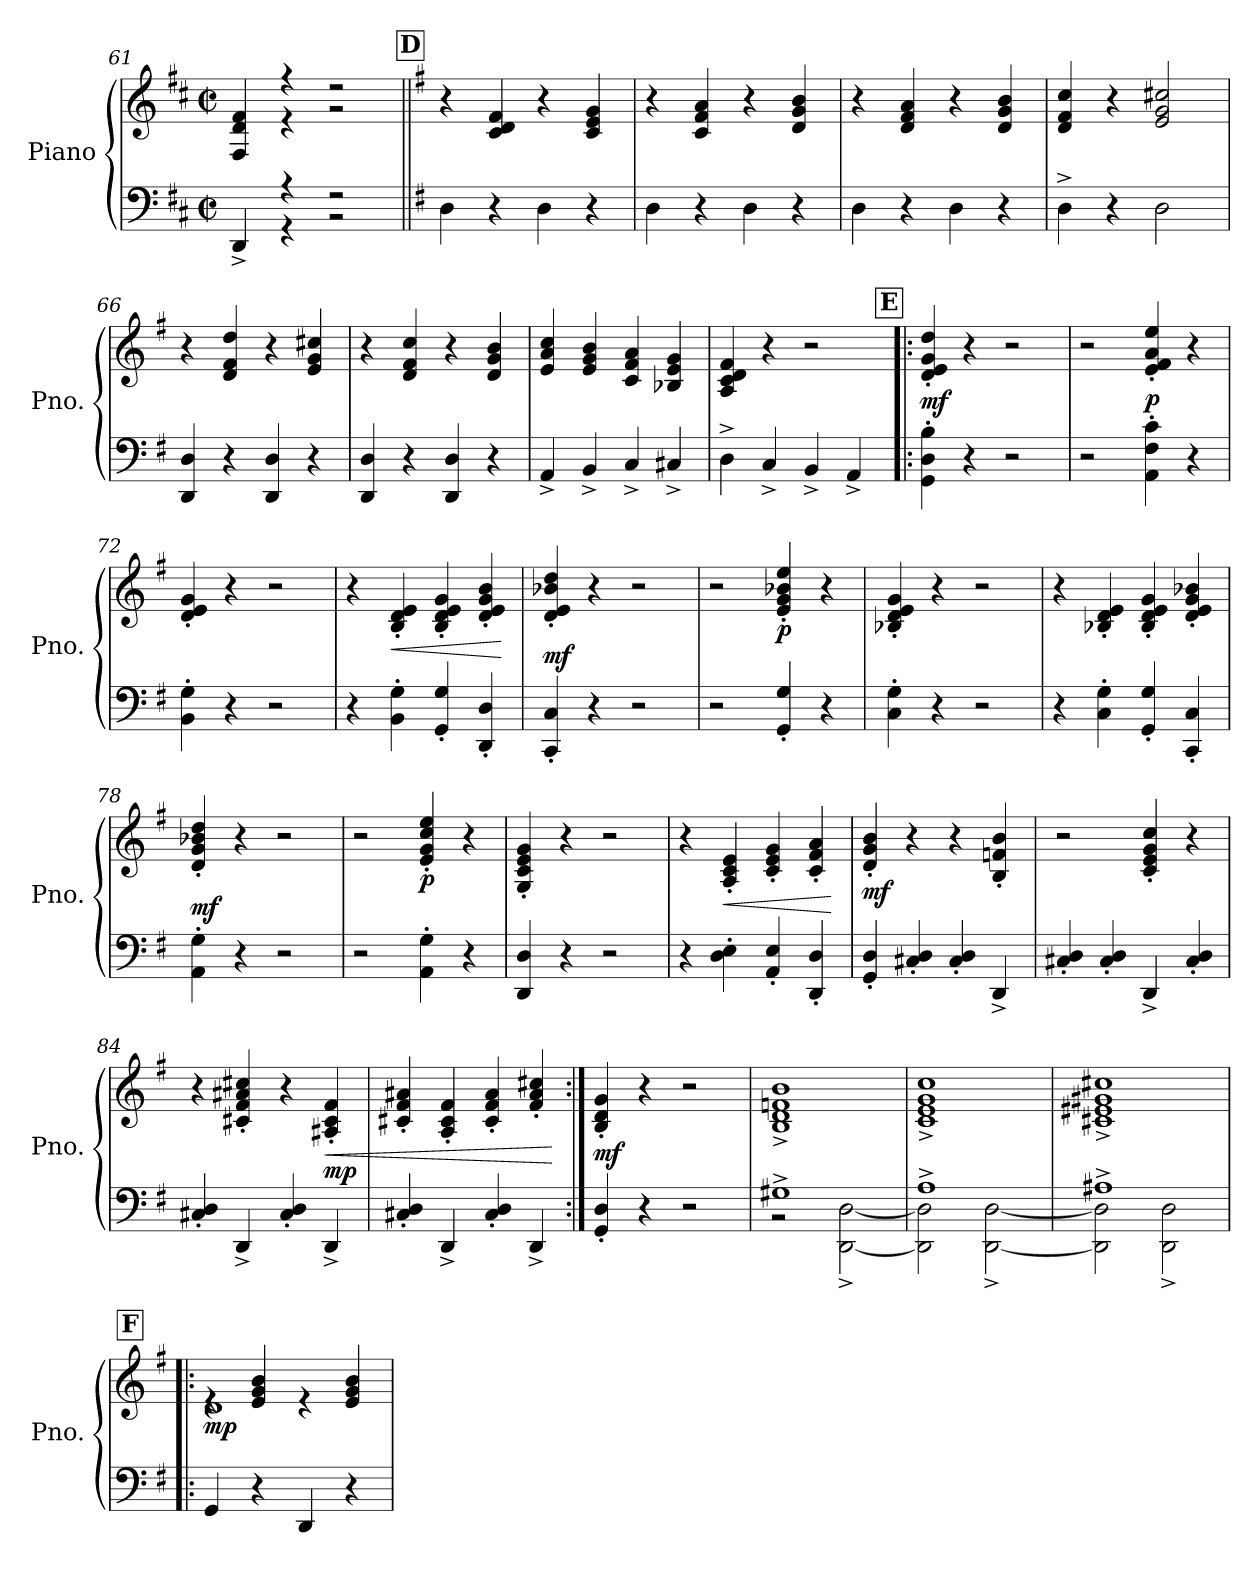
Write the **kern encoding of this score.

**kern	**kern	**dynam
*part1	*part1	*part1
*staff2	*staff1	*staff1/2
*I"Piano	*	*
*I'Pno.	*	*
*clefF4	*clefG2	*
*k[f#c#]	*k[f#c#]	*
*M4/4	*M4/4	*
*met(c|)	*met(c|)	*
=61	=61	=61
*^	*^	*
4DD^/	4ryy	4F#/ 4d/ 4f#/	4ryy	.
4r	4r	4r	4r	.
2r	2r	2r	2r	.
*v	*v	*	*	*
*	*v	*v	*
!!LO:REH:place=s1:a:B:fs=14:t=D
=62||	=62||	=62||
*k[f#]	*k[f#]	*
4D\	4r	.
4r	4c/ 4d/ 4f#/	.
4D\	4r	.
4r	4c/ 4e/ 4g/	.
=63	=63	=63
4D\	4r	.
4r	4c/ 4f#/ 4a/	.
4D\	4r	.
4r	4d/ 4g/ 4b/	.
=64	=64	=64
4D\	4r	.
4r	4d/ 4f#/ 4a/	.
4D\	4r	.
4r	4d/ 4g/ 4b/	.
=65	=65	=65
4D^\	4d/ 4f#/ 4cc/	.
4r	4r	.
2D\	2e/ 2g/ 2cc#X/	.
!!LO:LB:g=z
=66	=66	=66
4DD/ 4D/	4r	.
4r	4d/ 4f#/ 4dd/	.
4DD/ 4D/	4r	.
4r	4e/ 4g/ 4cc#X/	.
=67	=67	=67
4DD/ 4D/	4r	.
4r	4d/ 4f#/ 4cc/	.
4DD/ 4D/	4r	.
4r	4d/ 4g/ 4b/	.
=68	=68	=68
4AA^/	4e/ 4a/ 4cc/	.
4BB^/	4e/ 4g/ 4b/	.
4C^/	4c/ 4f#/ 4a/	.
4C#X^/	4B-X/ 4e/ 4g/	.
=69	=69	=69
4D^\	4A/ 4c/ 4d/ 4f#/	.
4C^/	4r	.
4BB^/	2r	.
4AA^/	.	.
!!LO:REH:place=s1:a:B:fs=14:t=E
=70!|:	=70!|:	=70!|:
!	!	!LO:DY:b
4GG\' 4D\' 4B\'	4d/' 4e/' 4g/' 4dd/'	mf
4r	4r	.
2r	2r	.
=71	=71	=71
2r	2r	.
!	!	!LO:DY:a=2
4AA\' 4F#\' 4c\'	4e/' 4f#/' 4a/' 4ee/'	p
4r	4r	.
=72	=72	=72
4BB\' 4G\'	4d/' 4e/' 4g/'	.
4r	4r	.
2r	2r	.
=73	=73	=73
4r	4r	.
!	!	!LO:HP:b
4BB\' 4G\'	4B/' 4d/' 4e/'	<
4GG/' 4G/'	4B/' 4d/' 4e/' 4g/'	.
4DD/' 4D/'	4d/' 4e/' 4g/' 4b/'	.
.	.	[
!!LO:PB:g=z
=74	=74	=74
!	!	!LO:DY:a=2
4CC/' 4C/'	4d/' 4e/' 4b-X/' 4dd/'	mf
4r	4r	.
2r	2r	.
=75	=75	=75
2r	2r	.
!	!	!LO:DY:b
4GG/' 4G/'	4e/' 4g/' 4b-X/' 4ee/'	p
4r	4r	.
=76	=76	=76
4C\' 4G\'	4B-X/' 4d/' 4e/' 4g/'	.
4r	4r	.
2r	2r	.
=77	=77	=77
4r	4r	.
4C\' 4G\'	4B-X/' 4d/' 4e/'	.
4GG/' 4G/'	4B-/' 4d/' 4e/' 4g/'	.
4CC/' 4C/'	4d/' 4e/' 4g/' 4b-X/'	.
=78	=78	=78
!	!	!LO:DY:a=2
4AA\' 4G\'	4d/' 4g/' 4b-X/' 4dd/'	mf
4r	4r	.
2r	2r	.
=79	=79	=79
2r	2r	.
!	!	!LO:DY:b
4AA\' 4G\'	4e/' 4g/' 4cc/' 4ee/'	p
4r	4r	.
=80	=80	=80
4DD/ 4D/	4G/' 4c/' 4e/' 4g/'	.
4r	4r	.
2r	2r	.
=81	=81	=81
4r	4r	.
!	!	!LO:HP:b
4D\' 4E\'	4A/' 4c/' 4e/'	<
4AA/' 4E/'	4c/' 4e/' 4g/'	.
4DD/' 4D/'	4c/' 4f#/' 4a/'	.
.	.	[
!!LO:LB:g=z
=82	=82	=82
!	!	!LO:DY:b
4GG/' 4D/'	4d/' 4g/' 4b/'	mf
4C#X/' 4D/'	4r	.
4C#/' 4D/'	4r	.
4DD^/	4B/' 4fn/' 4b/'	.
=83	=83	=83
4C#X/' 4D/'	2r	.
4C#/' 4D/'	.	.
4DD^/	4c/' 4e/' 4g/' 4cc/'	.
4C#/' 4D/'	4r	.
=84	=84	=84
4C#X/' 4D/'	4r	.
4DD^/	4c#X/' 4f#/' 4a#X/' 4cc#X/'	.
4C#/' 4D/'	4r	.
!	!	!LO:HP:b
!	!	!LO:DY:n=1:a=2
4DD^/	4A#X/' 4c#/' 4f#/'	< mp
=85	=85	=85
4C#X/' 4D/'	4c#X/' 4f#/' 4a#X/'	.
4DD^/	4A/' 4c#/' 4f#/'	.
4C#/' 4D/'	4c#/' 4f#/' 4a#/'	.
4DD^/	4f#/' 4a#/' 4cc#X/'	.
.	.	[
=86:|!	=86:|!	=86:|!
!	!	!LO:DY:a=2
4GG/' 4D/'	4B/' 4d/' 4g/'	mf
4r	4r	.
2r	2r	.
=87	=87	=87
*^	*	*
1G#X^	2r	1B^ 1d^ 1fn^ 1b^	.
.	[2DD\^ [2D\^	.	.
=88	=88	=88	=88
1A^	2DD\] 2D\]	1c^ 1e^ 1g^ 1cc^	.
.	[2DD\^ [2D\^	.	.
!!LO:LB:g=z
=89	=89	=89	=89
1A#X^	2DD\] 2D\]	1c#X^ 1e#X^ 1g#X^ 1cc#X^	.
.	2DD\^ 2D\^	.	.
!!LO:REH:place=s1:a:B:fs=14:t=F
=90!|:	=90!|:	=90!|:	=90!|:
*	*	*^	*
!	!	!	!	!LO:DY:b
*v	*v	*	*	*
4GG/	4re	1d	mp
4r	4e/ 4g/ 4b/	.	.
4DD/	4re	.	.
4r	4e/ 4g/ 4b/	.	.
*	*v	*v	*
=	=	=
*-	*-	*-
